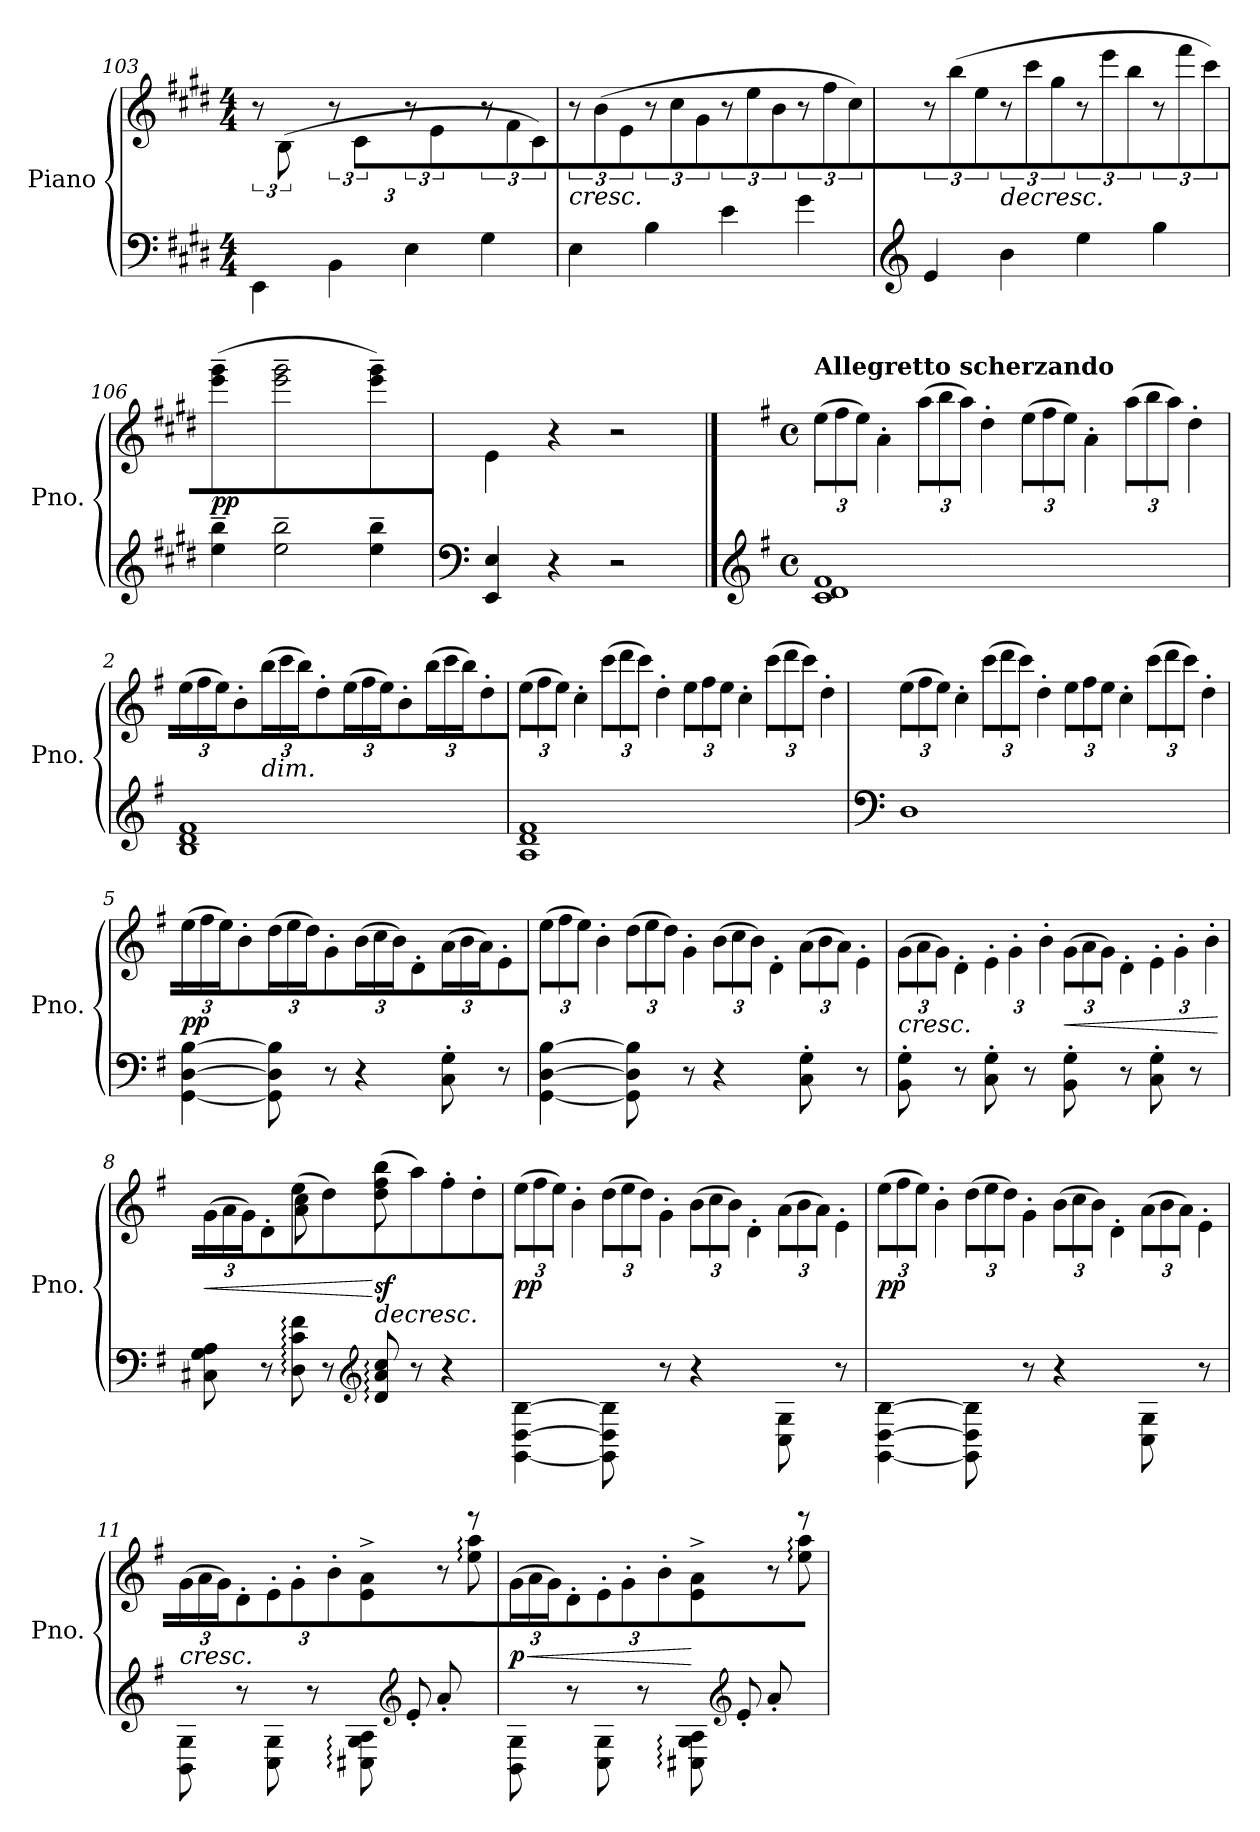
**kern	**kern	**dynam
*part1	*part1	*part1
*staff2	*staff1	*staff1/2
*I"Piano	*	*
*I'Pno.	*	*
*clefF4	*clefG2	*
*k[f#c#g#d#]	*k[f#c#g#d#]	*
*M4/4	*M4/4	*
=103	=103	=103
*^	*	*
6ryy	4EE\	12r	.
.	.	(>12B\L	.
12E/J	.	12ryy	.
6ryy	4BB\	12r	.
.	.	12c#\L	.
12G#/J	.	12ryy	.
6ryy	4E\	12r	.
.	.	12e\L	.
12B/J	.	12ryy	.
4ryy	4G#\	12r	.
.	.	12f#/L	.
.	.	12c#/J)	.
*v	*v	*	*
=104	=104	=104
!	!	!LO:HP:b
4E\	12r	<
.	(>12b/L	.
.	12e/J	.
4B\	12r	.
.	12cc#/L	.
.	12g#/J	.
4e\	12r	.
.	12ee\L	.
.	12b\J	.
4g#\	12r	.
.	12ff#\L	.
.	12cc#\J)	.
=105	=105	=105
*clefG2	*	*
4e/	12r	.
.	(>12bb\L	.
.	12ee\J	.
!	!	!LO:HP:b
4b\	12r	>
.	12ccc#\L	.
.	12gg#\J	.
4ee\	12r	.
.	12eee\L	.
.	12bb\J	.
4gg#\	12r	.
.	12fff#\L	.
.	12ccc#\J)	.
.	.	[
=106	=106	=106
!	!	!LO:DY:b
4ee\~ 4bb\~	(>4eee\~ 4ggg#\~	pp
2ee\~ 2bb\~	2eee\~ 2ggg#\~	.
4ee\~ 4bb\~	4eee\~ 4ggg#\~)	.
!!LO:LB:g=z
=107	=107	=107
*clefF4	*	*
4EE/ 4E/	4e/	.
4r	4r	.
2r	2r	.
!!LO:PB:g=z
==1	==1	==1
*clefG2	*	*
*k[f#]	*k[f#]	*
*M4/4	*M4/4	*
*met(c)	*met(c)	*
*	*Xbrackettup	*
*	*MM138	*
!	!LO:TX:a:B:t=Allegretto scherzando	!
!	!	!LO:DY:a=2
!	!	!LO:DY:n=1:a=2
1c 1d 1f#	(>24ee\LL	p other-dynamics
.	24ff#\	.
.	24ee\J)	.
.	8a'\J	.
.	(>24aa\LL	.
.	24bb\	.
.	24aa\J)	.
.	8dd'\J	.
.	(>24ee\LL	.
.	24ff#\	.
.	24ee\J)	.
.	8a'\J	.
.	(>24aa\LL	.
.	24bb\	.
.	24aa\J)	.
.	8dd'\J	.
=2	=2	=2
1B 1d 1f#	(>24ee\LL	.
.	24ff#\	.
.	24ee\J)	.
.	8b'\J	.
!	!LO:TX:b:i:t=dim.	!
.	(>24bb\LL	.
.	24ccc\	.
.	24bb\J)	.
.	8dd'\J	.
.	(>24ee\LL	.
.	24ff#\	.
.	24ee\J)	.
.	8b'\J	.
.	(>24bb\LL	.
.	24ccc\	.
.	24bb\J)	.
.	8dd'\J	.
=3	=3	=3
1A 1d 1f#	(>24ee\LL	.
.	24ff#\	.
.	24ee\J)	.
.	8cc'\J	.
.	(>24ccc\LL	.
.	24ddd\	.
.	24ccc\J)	.
.	8dd'\J	.
.	24ee\LL	.
.	24ff#\	.
.	24ee\J	.
.	8cc'\J	.
.	(>24ccc\LL	.
.	24ddd\	.
.	24ccc\J)	.
.	8dd'\J	.
!!LO:LB:g=z
=4	=4	=4
*clefF4	*	*
1D	(>24ee\LL	.
.	24ff#\	.
.	24ee\J)	.
.	8cc'\J	.
.	(>24ccc\LL	.
.	24ddd\	.
.	24ccc\J)	.
.	8dd'\J	.
.	24ee\LL	.
.	24ff#\	.
.	24ee\J	.
.	8cc'\J	.
.	(>24ccc\LL	.
.	24ddd\	.
.	24ccc\J)	.
.	8dd'\J	.
=5	=5	=5
!	!	!LO:DY:b
[4GG\ [4D\ [4B\	(>24ee\LL	pp
.	24ff#\	.
.	24ee\J)	.
.	8b'\J	.
8GG\] 8D\] 8B\]	(>24dd\LL	.
.	24ee\	.
.	24dd\J)	.
8r	8g'\J	.
4r	(<24b/LL	.
.	24cc/	.
.	24b/J)	.
.	8d'/J	.
8C\' 8G\'	(<24a/LL	.
.	24b/	.
.	24a/J)	.
8r	8e'/J	.
=6	=6	=6
[4GG\ [4D\ [4B\	(>24ee\LL	.
.	24ff#\	.
.	24ee\J)	.
.	8b'\J	.
8GG\] 8D\] 8B\]	(>24dd\LL	.
.	24ee\	.
.	24dd\J)	.
8r	8g'\J	.
4r	(<24b/LL	.
.	24cc/	.
.	24b/J)	.
.	8d'/J	.
8C\' 8G\'	(<24a/LL	.
.	24b/	.
.	24a/J)	.
8r	8e'/J	.
!!LO:LB:g=z
=7	=7	=7
!	!	!LO:HP:b
8BB\' 8G\'	(<24g/LL	<
.	24a/	.
.	24g/J)	.
8r	8d'/J	.
8C\' 8G\'	12e'/L	.
.	12g'/	.
8r	.	.
.	12b'/J	.
!	!	!LO:HP:n=1:b
8BB\' 8G\'	(<24g/LL	] <
.	24a/	.
.	24g/J)	.
8r	8d'/J	.
8C\' 8G\'	12e'/L	.
.	12g'/	.
8r	.	.
.	12b'/J	.
.	.	[
=8	=8	=8
!	!	!LO:HP:b
*	*^	*
8C#X\ 8G\ 8A\	(<24g/LL	4ryy	<
.	24a/	.	.
.	24g/J)	.	.
8r	8d'/J	.	.
8D\: 8c\: 8f#\:	(>8ee/L	8a\ 8cc\	.
8r	8dd/J)	8ryy	.
*clefG2	*	*	*
!	!	!	!LO:HP:n=1:b
!	!	!	!LO:DY:n=1:b
8d/: 8a/: 8cc/:	(>8bb/L	8dd\: 8ff#\: 8bb\:	[ > sf
8r	8aa/J)	4.ryy	.
4r	8ff#'\L	.	.
.	8dd'\J	.	.
*	*v	*v	*
.	.	[
=9	=9	=9
!	!	!LO:DY:b
[4GG\ [4D\ [4B\	(>24ee\LL	pp
.	24ff#\	.
.	24ee\J)	.
.	8b'\J	.
8GG\] 8D\] 8B\]	(>24dd\LL	.
.	24ee\	.
.	24dd\J)	.
8r	8g'\J	.
4r	(<24b/LL	.
.	24cc/	.
.	24b/J)	.
.	8d'/J	.
8C\ 8G\	(<24a/LL	.
.	24b/	.
.	24a/J)	.
8r	8e'/J	.
!!LO:LB:g=z
=10	=10	=10
!	!	!LO:DY:b
[4GG\ [4D\ [4B\	(>24ee\LL	pp
.	24ff#\	.
.	24ee\J)	.
.	8b'\J	.
8GG\] 8D\] 8B\]	(>24dd\LL	.
.	24ee\	.
.	24dd\J)	.
8r	8g'\J	.
4r	(<24b/LL	.
.	24cc/	.
.	24b/J)	.
.	8d'/J	.
8C\ 8G\	(<24a/LL	.
.	24b/	.
.	24a/J)	.
8r	8e'/J	.
=11	=11	=11
!	!	!LO:HP:b
*	*^	*
8BB\ 8G\	(<24g/LL	2..ryy	<
.	24a/	.	.
.	24g/J)	.	.
8r	8d'/J	.	.
8C\ 8G\	12e'/L	.	.
.	12g'/	.	.
8r	.	.	.
.	12b'/J	.	.
8C#X\: 8G\: 8A\:	4e/^ 4a/^	.	]
*clefG2	*	*	*
8e'/L	.	.	.
8a'/	8r	.	.
8ryy	8r	8ee\: 8aa\:J	.
=12	=12	=12	=12
!	!	!	!LO:HP:b
!	!	!	!LO:DY:n=1:b
8BB\ 8G\	(<24g/LL	2..ryy	< p
.	24a/	.	.
.	24g/J)	.	.
8r	8d'/J	.	.
8C\ 8G\	12e'/L	.	.
.	12g'/	.	.
8r	.	.	.
.	12b'/J	.	.
8C#X\: 8G\: 8A\:	4e/^ 4a/^	.	[
*clefG2	*	*	*
8e'/L	.	.	.
8a'/	8r	.	.
8ryy	8r	8ee\: 8aa\:J	.
*	*v	*v	*
.	.	[
=	=	=
*-	*-	*-
